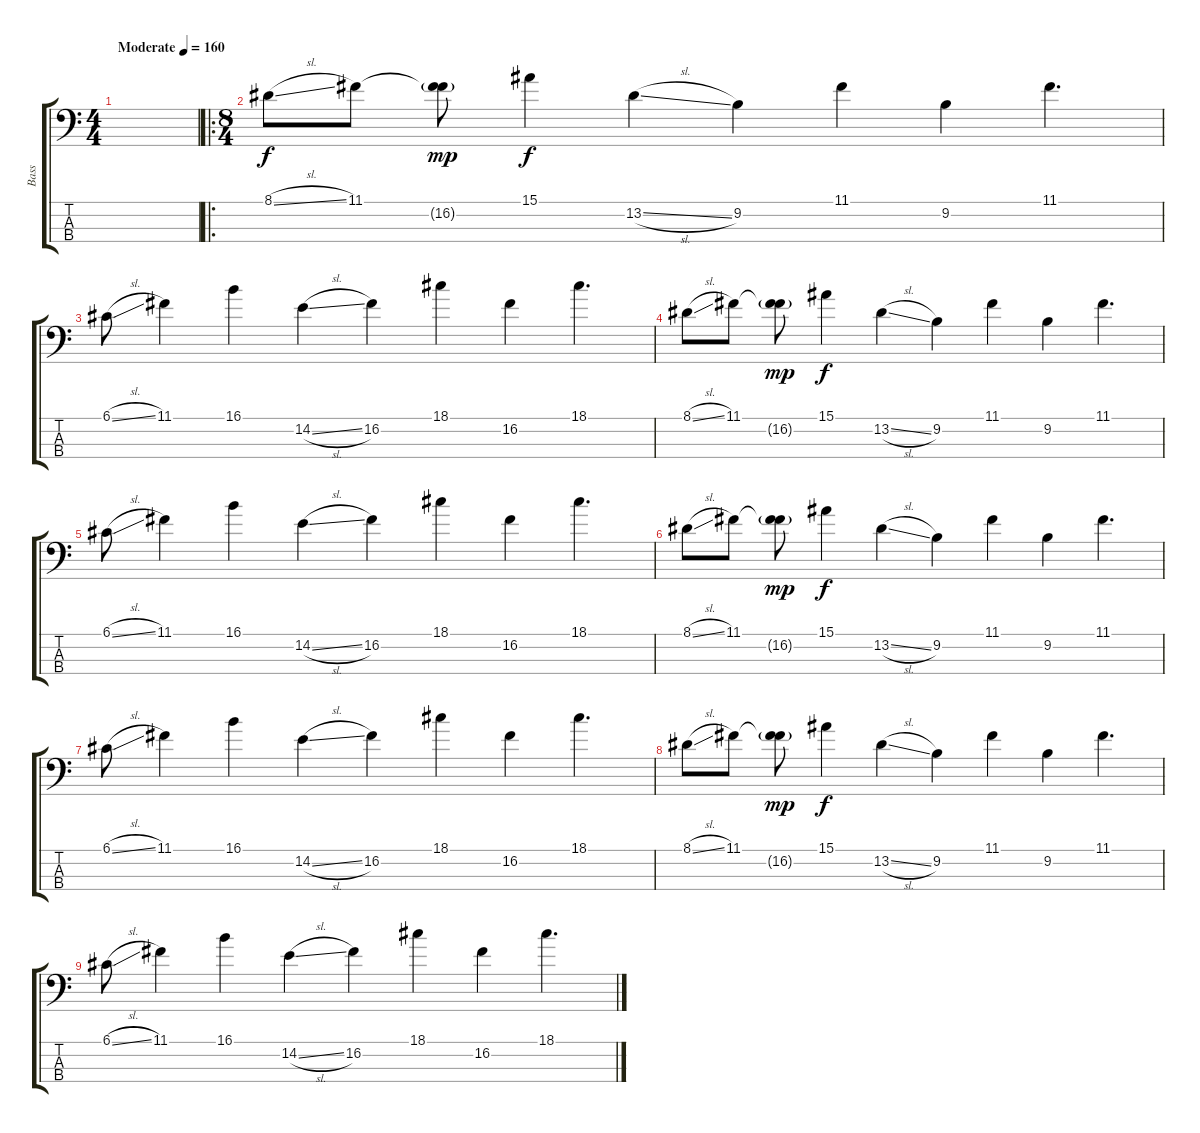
\track ("Bass" "Bass") {instrument slapbass1}
\staff {score tabs}
\tuning (G2 D2 A1 D1) {hide}
\ts (4 4)
\tempo (160 "Moderate")
\clef f4
\ks c
|
\ro
\ts (8 4)
8.1{sl}.8 11.1.8 (11.1{t} 16.2{g}).8{dy mp} 15.1.4{dy f} 13.2{sl}.4 9.2.4 11.1.4 9.2.4 11.1.4{d} |
6.1{sl}.8 11.1.4 16.1.4 14.2{sl}.4 16.2.4 18.1.4 16.2.4 18.1.4{d} |
8.1{sl}.8 11.1.8 (11.1{t} 16.2{g}).8{dy mp} 15.1.4{dy f} 13.2{sl}.4 9.2.4 11.1.4 9.2.4 11.1.4{d} |
6.1{sl}.8 11.1.4 16.1.4 14.2{sl}.4 16.2.4 18.1.4 16.2.4 18.1.4{d} |
8.1{sl}.8 11.1.8 (11.1{t} 16.2{g}).8{dy mp} 15.1.4{dy f} 13.2{sl}.4 9.2.4 11.1.4 9.2.4 11.1.4{d} |
6.1{sl}.8 11.1.4 16.1.4 14.2{sl}.4 16.2.4 18.1.4 16.2.4 18.1.4{d} |
8.1{sl}.8 11.1.8 (11.1{t} 16.2{g}).8{dy mp} 15.1.4{dy f} 13.2{sl}.4 9.2.4 11.1.4 9.2.4 11.1.4{d} |
6.1{sl}.8 11.1.4 16.1.4 14.2{sl}.4 16.2.4 18.1.4 16.2.4 18.1.4{d}
